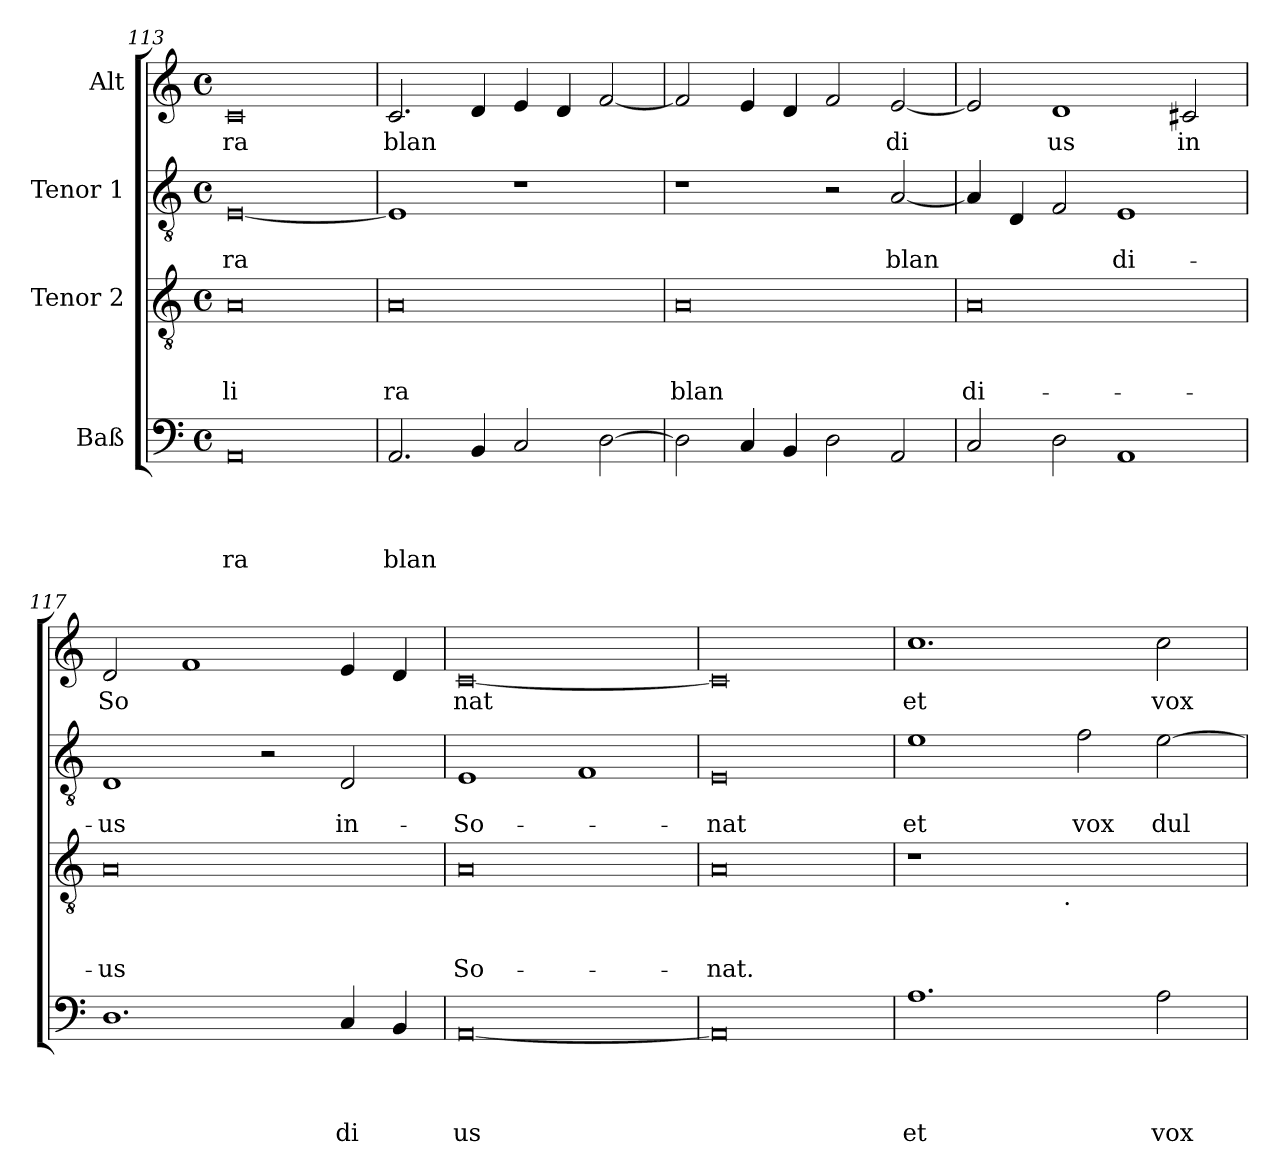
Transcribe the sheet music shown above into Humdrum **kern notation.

**kern	**text	**text	**text	**text	**kern	**text	**text	**text	**kern	**text	**text	**kern	**text
*part4	*part4	*part4	*part4	*part4	*part3	*part3	*part3	*part3	*part2	*part2	*part2	*part1	*part1
*staff4	*staff4	*staff4	*staff4	*staff4	*staff3	*staff3	*staff3	*staff3	*staff2	*staff2	*staff2	*staff1	*staff1
*I"Baß	*	*	*	*	*I"Tenor 2	*	*	*	*I"Tenor 1	*	*	*I"Alt	*
*clefF4	*	*	*	*	*clefGv2	*	*	*	*clefGv2	*	*	*clefG2	*
*k[]	*	*	*	*	*k[]	*	*	*	*k[]	*	*	*k[]	*
*C:	*	*	*	*	*C:	*	*	*	*C:	*	*	*C:	*
*M4/4	*	*	*	*	*M4/4	*	*	*	*M4/4	*	*	*M4/4	*
*met(c)	*	*	*	*	*met(c)	*	*	*	*met(c)	*	*	*met(c)	*
=113	=113	=113	=113	=113	=113	=113	=113	=113	=113	=113	=113	=113	=113
!	!	!	!	!LO:LY:b	!	!	!	!LO:LY:b	!	!	!LO:LY:b	!	!LO:LY:b
0AA	.	.	.	ra	0A	.	.	li	[<0E	.	ra	0c	ra
=114	=114	=114	=114	=114	=114	=114	=114	=114	=114	=114	=114	=114	=114
!	!	!	!	!LO:LY:b	!	!	!	!LO:LY:b	!	!	!	!	!LO:LY:b
2.AA/	.	.	.	blan	0A	.	.	ra	1E]	.	.	2.c/	blan
4BB/	.	.	.	.	.	.	.	.	.	.	.	4d/	.
2C/	.	.	.	.	.	.	.	.	1r	.	.	4e/	.
.	.	.	.	.	.	.	.	.	.	.	.	4d/	.
[>2D\	.	.	.	.	.	.	.	.	.	.	.	[<2f/	.
=115	=115	=115	=115	=115	=115	=115	=115	=115	=115	=115	=115	=115	=115
!	!	!	!	!	!	!	!	!LO:LY:b	!	!	!	!	!
2D\]	.	.	.	.	0A	.	.	blan	1r	.	.	2f/]	.
4C/	.	.	.	.	.	.	.	.	.	.	.	4e/	.
4BB/	.	.	.	.	.	.	.	.	.	.	.	4d/	.
2D\	.	.	.	.	.	.	.	.	2r	.	.	2f/	.
!	!	!	!	!	!	!	!	!	!	!	!LO:LY:b	!	!LO:LY:b
2AA/	.	.	.	.	.	.	.	.	[<2A/	.	blan	[<2e/	di
!!LO:LB:g=z
=116	=116	=116	=116	=116	=116	=116	=116	=116	=116	=116	=116	=116	=116
!	!	!	!	!	!	!	!	!LO:LY:b	!	!	!	!	!
2C/	.	.	.	.	0A	.	.	di-	4A/]	.	.	2e/]	.
.	.	.	.	.	.	.	.	.	4D/	.	.	.	.
!	!	!	!	!	!	!	!	!	!	!	!	!	!LO:LY:b
2D\	.	.	.	.	.	.	.	.	2F/	.	.	1d	us
!	!	!	!	!	!	!	!	!	!	!	!LO:LY:b	!	!
1AA	.	.	.	.	.	.	.	.	1E	.	di-	.	.
!	!	!	!	!	!	!	!	!	!	!	!	!	!LO:LY:b
.	.	.	.	.	.	.	.	.	.	.	.	2c#/	in
=117	=117	=117	=117	=117	=117	=117	=117	=117	=117	=117	=117	=117	=117
!	!	!	!	!	!	!	!	!LO:LY:b	!	!	!LO:LY:b	!	!LO:LY:b
1.D	.	.	.	.	0A	.	.	-us	1D	.	-us	2d/	So
.	.	.	.	.	.	.	.	.	.	.	.	1f	.
.	.	.	.	.	.	.	.	.	2r	.	.	.	.
!	!	!	!	!LO:LY:b	!	!	!	!	!	!	!LO:LY:b	!	!
4C/	.	.	.	di	.	.	.	.	2D/	.	in-	4e/	.
4BB/	.	.	.	.	.	.	.	.	.	.	.	4d/	.
=118	=118	=118	=118	=118	=118	=118	=118	=118	=118	=118	=118	=118	=118
!	!	!	!	!LO:LY:b	!	!	!	!LO:LY:b	!	!	!LO:LY:b	!	!LO:LY:b
[<0AA	.	.	.	us	0A	.	.	So-	1E	.	-So-	[<0c	nat
.	.	.	.	.	.	.	.	.	1F	.	.	.	.
=119	=119	=119	=119	=119	=119	=119	=119	=119	=119	=119	=119	=119	=119
!	!	!	!	!	!	!	!	!LO:LY:b	!	!	!LO:LY:b	!	!
0AA]	.	.	.	.	0A	.	.	-nat.	0E	.	-nat	0c]	.
=120	=120	=120	=120	=120	=120	=120	=120	=120	=120	=120	=120	=120	=120
!	!	!	!	!LO:LY:b	!	!	!	!	!	!	!LO:LY:b	!	!LO:LY:b
*	*	*	*	*	*^	*	*	*	*	*	*	*	*
1.A	.	.	.	et	1r	2ryy	.	.	.	1e	.	et	1.cc	et
.	.	.	.	.	.	4...ryy	.	.	.	.	.	.	.	.
!	!	!	!	!	!	!LO:TX:b:t=.	!	!	!	!	!	!	!	!
.	.	.	.	.	.	1ryy	.	.	.	.	.	.	.	.
!	!	!	!	!	!	!	!	!	!	!	!	!LO:LY:b	!	!
.	.	.	.	.	1ryy	.	.	.	.	2f\	.	vox	.	.
!	!	!	!	!LO:LY:b	!	!	!	!	!	!	!	!LO:LY:b	!	!LO:LY:b
2A\	.	.	.	vox	.	.	.	.	.	[>2e\	.	dul-	2cc\	vox
.	.	.	.	.	.	32ryy	.	.	.	.	.	.	.	.
*	*	*	*	*	*v	*v	*	*	*	*	*	*	*	*
=	=	=	=	=	=	=	=	=	=	=	=	=	=
*-	*-	*-	*-	*-	*-	*-	*-	*-	*-	*-	*-	*-	*-
